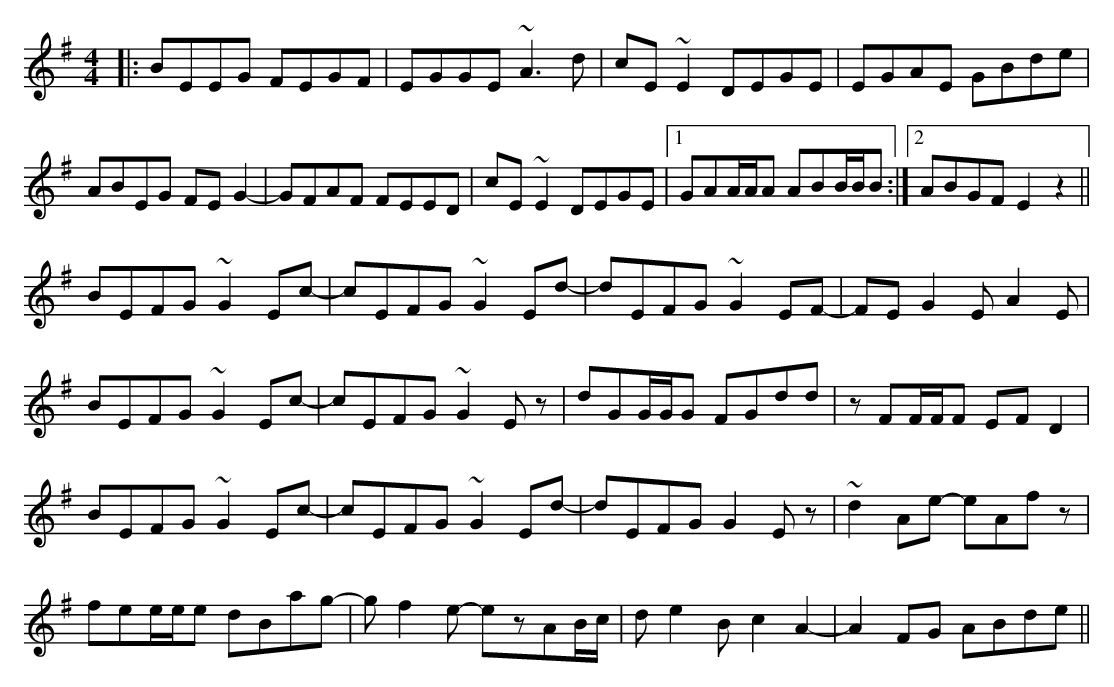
X:1
M:4/4
K:Emin
|:BEEG FEGF|EGGE ~A3d|cE~E2 DEGE|EGAE GBde|
ABEG FEG2-|GFAF FEED|cE~E2 DEGE|1 GAA/A/A ABB/B/B:|2 ABGF E2z2||
BEFG ~G2Ec-|cEFG ~G2Ed-|dEFG ~G2EF-|FEG2 EA2E|
BEFG ~G2Ec-|cEFG ~G2Ez|dGG/G/G FGdd|zFF/F/F EFD2|
BEFG ~G2Ec-|cEFG ~G2Ed-|dEFG G2Ez|~d2Ae- eAfz|
fee/e/e dBag-|gf2e- ezAB/c/|de2B c2A2-|A2FG ABde||
